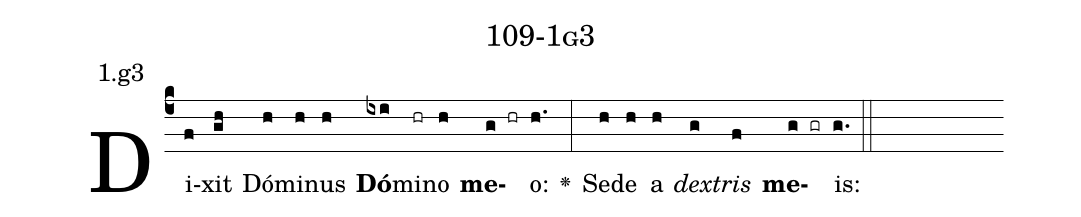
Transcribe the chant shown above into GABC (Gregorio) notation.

name: 109-1g3;
annotation: 1.g3;
%%
(c4)Di(f)xit(gh) Dó(h)mi(h)nus(h) <b>Dó</b>(ixi)mi(hr)no(h) <b>me</b>(g hr)o:(h.) <v>\greheightstar</v>(:) Se(h)de(h) a(h) <i>dex</i>(g)<i>tris</i>(f) <b>me</b>(g gr)is:(g.) (::)


%E(h) u(h) o(g) u(f) a(g) e.(g.) (::)
